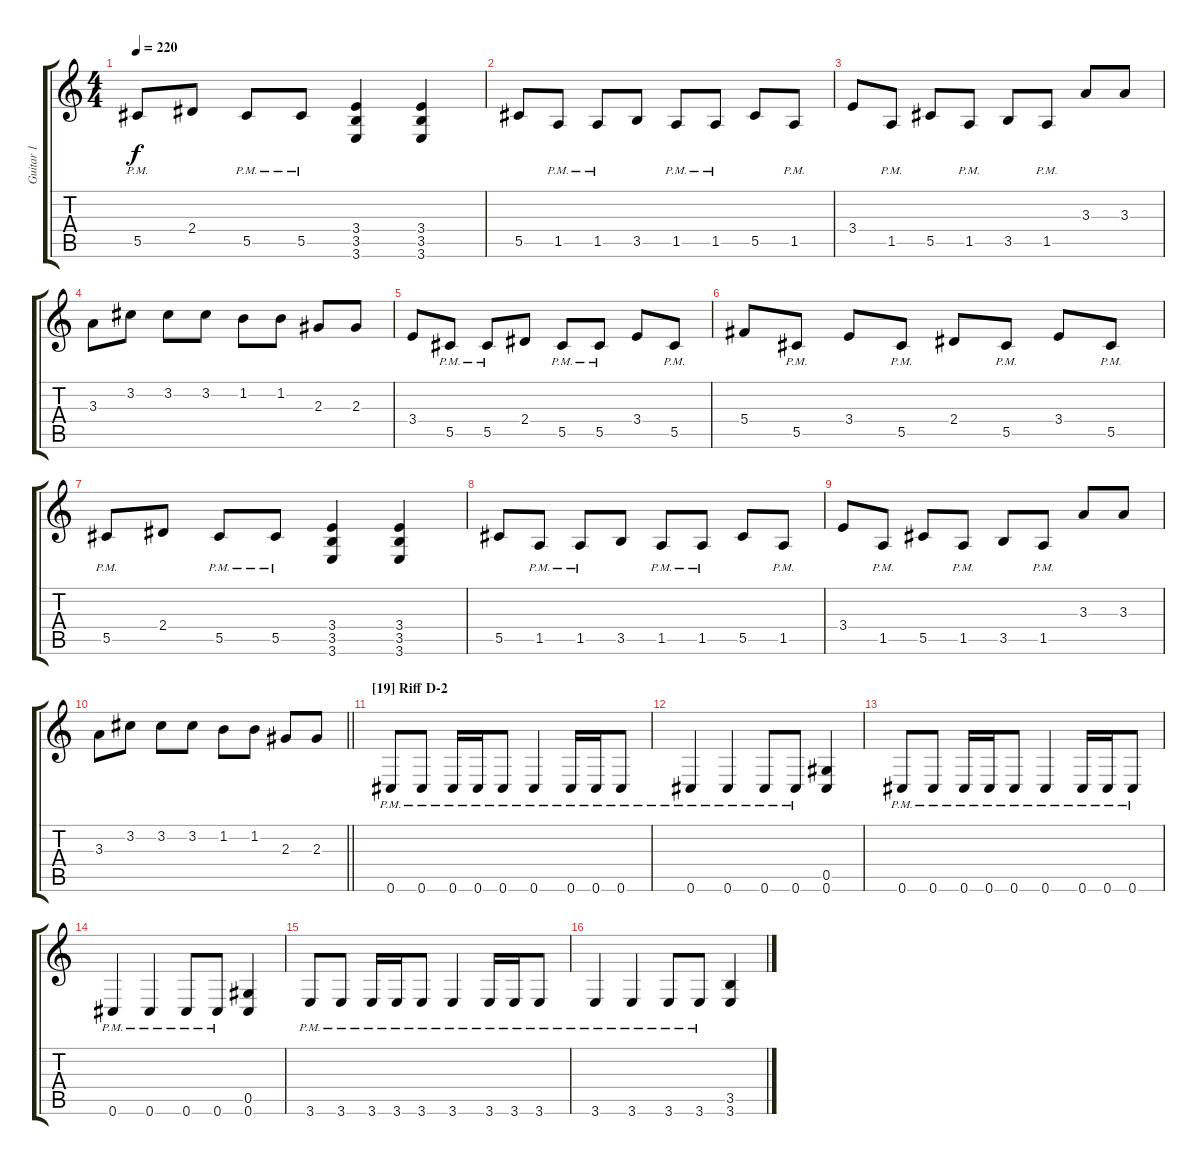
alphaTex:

\track ("Guitar 1" "Guitar 1") {instrument distortionguitar}
\staff {score tabs}
\tuning (Eb4 Bb3 Gb3 Db3 Ab2 Db2) {hide}
\ts (4 4)
\tempo 220
\clef g2
\ks c
5.5{pm}.8{dy f} 2.4.8 5.5{pm}.8 5.5{pm}.8 (3.4 3.5 3.6).4 (3.4 3.5 3.6).4 |
5.5.8 1.5{pm}.8 1.5{pm}.8 3.5.8 1.5{pm}.8 1.5{pm}.8 5.5.8 1.5{pm}.8 |
3.4.8 1.5{pm}.8 5.5.8 1.5{pm}.8 3.5.8 1.5{pm}.8 3.3.8 3.3.8 |
3.3.8 3.2.8 3.2.8 3.2.8 1.2.8 1.2.8 2.3.8 2.3.8 |
3.4.8 5.5{pm}.8 5.5{pm}.8 2.4.8 5.5{pm}.8 5.5{pm}.8 3.4.8 5.5{pm}.8 |
5.4.8 5.5{pm}.8 3.4.8 5.5{pm}.8 2.4.8 5.5{pm}.8 3.4.8 5.5{pm}.8 |
5.5{pm}.8 2.4.8 5.5{pm}.8 5.5{pm}.8 (3.4 3.5 3.6).4 (3.4 3.5 3.6).4 |
5.5.8 1.5{pm}.8 1.5{pm}.8 3.5.8 1.5{pm}.8 1.5{pm}.8 5.5.8 1.5{pm}.8 |
3.4.8 1.5{pm}.8 5.5.8 1.5{pm}.8 3.5.8 1.5{pm}.8 3.3.8 3.3.8 |
\barLineRight lightlight
3.3.8 3.2.8 3.2.8 3.2.8 1.2.8 1.2.8 2.3.8 2.3.8 |
\section ("" "[19] Riff D-2")
0.6{pm}.8 0.6{pm}.8 0.6{pm}.16 0.6{pm}.16 0.6{pm}.8 0.6{pm}.4 0.6{pm}.16 0.6{pm}.16 0.6{pm}.8 |
0.6{pm}.4 0.6{pm}.4 0.6{pm}.8 0.6{pm}.8 (0.5 0.6).4 |
0.6{pm}.8 0.6{pm}.8 0.6{pm}.16 0.6{pm}.16 0.6{pm}.8 0.6{pm}.4 0.6{pm}.16 0.6{pm}.16 0.6{pm}.8 |
0.6{pm}.4 0.6{pm}.4 0.6{pm}.8 0.6{pm}.8 (0.5 0.6).4 |
3.6{pm}.8 3.6{pm}.8 3.6{pm}.16 3.6{pm}.16 3.6{pm}.8 3.6{pm}.4 3.6{pm}.16 3.6{pm}.16 3.6{pm}.8 |
3.6{pm}.4 3.6{pm}.4 3.6{pm}.8 3.6{pm}.8 (3.5 3.6).4
